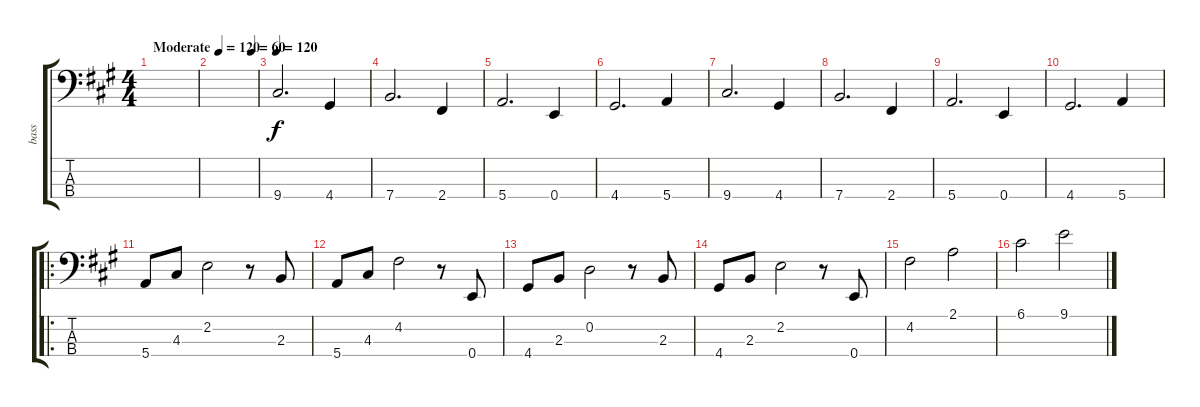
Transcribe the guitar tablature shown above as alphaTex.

\track ("bass" "bass") {instrument acousticbass}
\staff {score tabs}
\tuning (G2 D2 A1 E1) {hide}
\ts (4 4)
\tempo (120 "Moderate")
\tempo 90
\tempo (120 "Moderate")
\clef f4
\ks a
|
\tempo (60 0.875)
|
\tempo 110
\tempo 120
9.4.2{d} 4.4.4 |
7.4.2{d} 2.4.4 |
5.4.2{d} 0.4.4 |
4.4.2{d} 5.4.4 |
9.4.2{d} 4.4.4 |
7.4.2{d} 2.4.4 |
5.4.2{d} 0.4.4 |
4.4.2{d} 5.4.4 |
\ro
5.4.8 4.3.8 2.2.2 r.8 2.3.8 |
5.4.8 4.3.8 4.2.2 r.8 0.4.8 |
4.4.8 2.3.8 0.2.2 r.8 2.3.8 |
4.4.8 2.3.8 2.2.2 r.8 0.4.8 |
4.2.2 2.1.2 |
6.1.2 9.1.2
